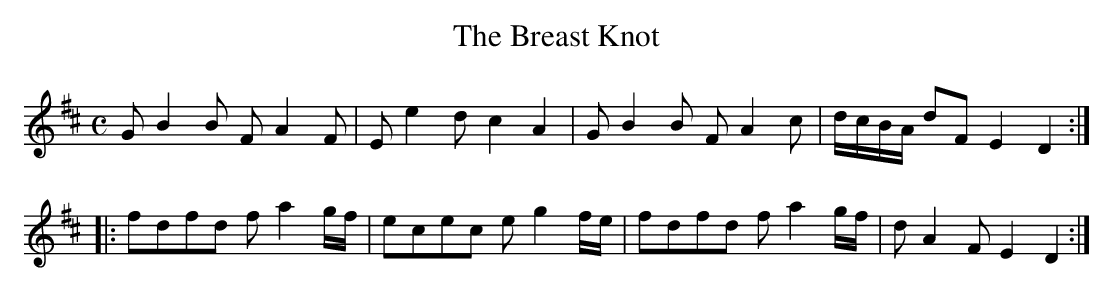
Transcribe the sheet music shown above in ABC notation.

X:1
T:Breast Knot, The
M:C
L:1/8
K:D
G B2B FA2F | Ee2d c2A2 | GB2B FA2c | d/c/B/A/ dF E2D2 :|
|: fdfd f a2 g/f/ | ecec eg2 f/e/ | fdfd f a2 g/f/ | dA2F E2D2 :|
